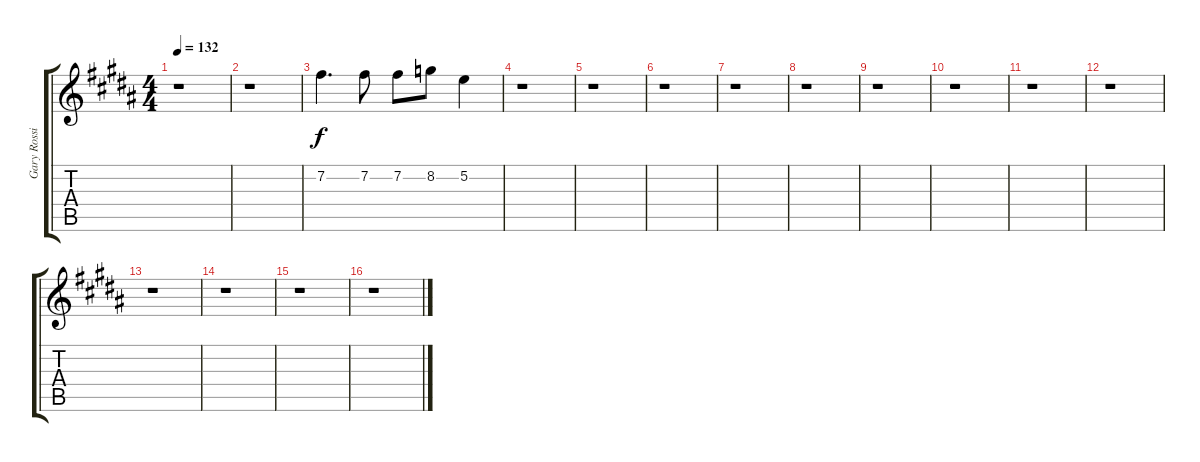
\track ("Gary Rossington Guitar Solos" "Gary Rossi") {instrument overdrivenguitar}
\staff {score tabs}
\tuning (E4 B3 G3 D3 A2 E2) {hide}
\ts (4 4)
\tempo 132
\clef g2
\ks b
r.1{dy f} |
r.1 |
7.2.4{d instrument electricguitarclean} 7.2.8 7.2.8 8.2.8 5.2.4 |
r.1 |
r.1 |
r.1 |
r.1 |
r.1 |
r.1 |
r.1 |
r.1 |
r.1 |
r.1 |
r.1 |
r.1 |
r.1
